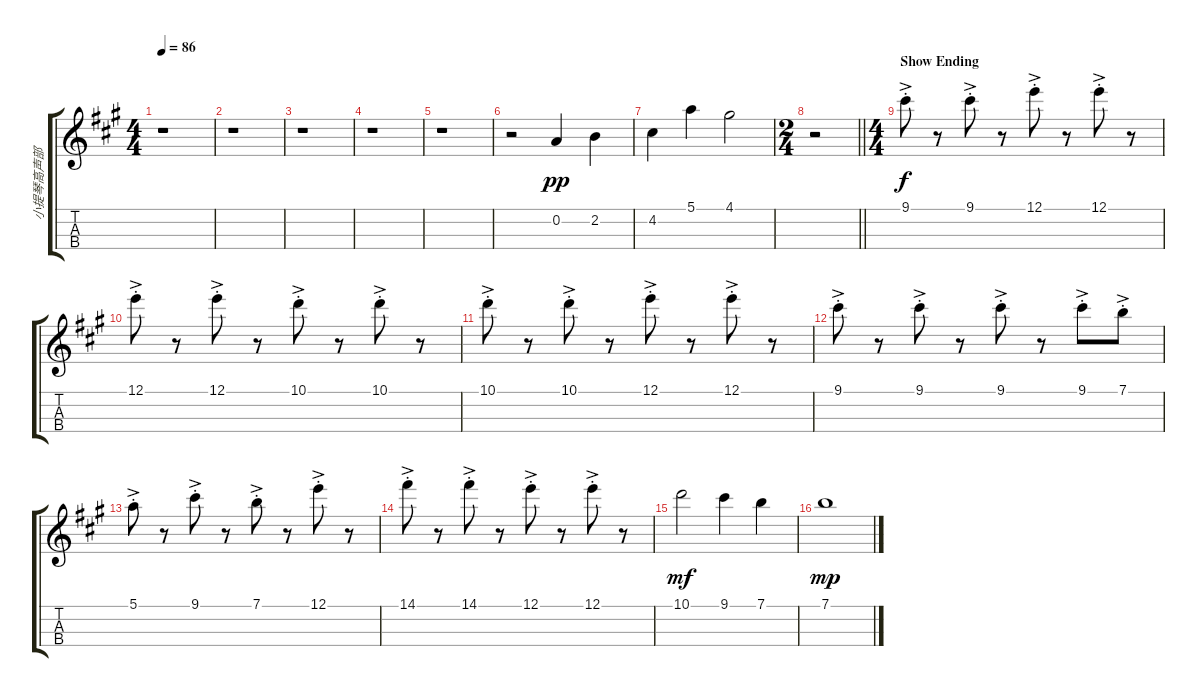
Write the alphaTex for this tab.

\track ("小提琴高声部" "小提琴高声部") {instrument violin}
\staff {score tabs}
\tuning (E5 A4 D4 G3) {hide}
\ts (4 4)
\tempo 86
\clef g2
\ks a
r.1{dy mp} |
r.1 |
r.1 |
r.1 |
r.1 |
r.2 0.2.4{dy pp} 2.2.4 |
4.2.4 5.1.4 4.1.2 |
\ts (2 4)
\barLineRight lightlight
r.2 |
\ts (4 4)
\section ("" "Show Ending")
9.1{ac st}.8{dy f} r.8 9.1{ac st}.8 r.8 12.1{ac st}.8 r.8 12.1{ac st}.8 r.8 |
12.1{ac st}.8 r.8 12.1{ac st}.8 r.8 10.1{ac st}.8 r.8 10.1{ac st}.8 r.8 |
10.1{ac st}.8 r.8 10.1{ac st}.8 r.8 12.1{ac st}.8 r.8 12.1{ac st}.8 r.8 |
9.1{ac st}.8 r.8 9.1{ac st}.8 r.8 9.1{ac st}.8 r.8 9.1{ac st}.8 7.1{ac st}.8 |
5.1{ac st}.8 r.8 9.1{ac st}.8 r.8 7.1{ac st}.8 r.8 12.1{ac st}.8 r.8 |
14.1{ac st}.8 r.8 14.1{ac st}.8 r.8 12.1{ac st}.8 r.8 12.1{ac st}.8 r.8 |
\section ("" "")
10.1.2{dy mf} 9.1.4 7.1.4 |
7.1.1{dy mp}
